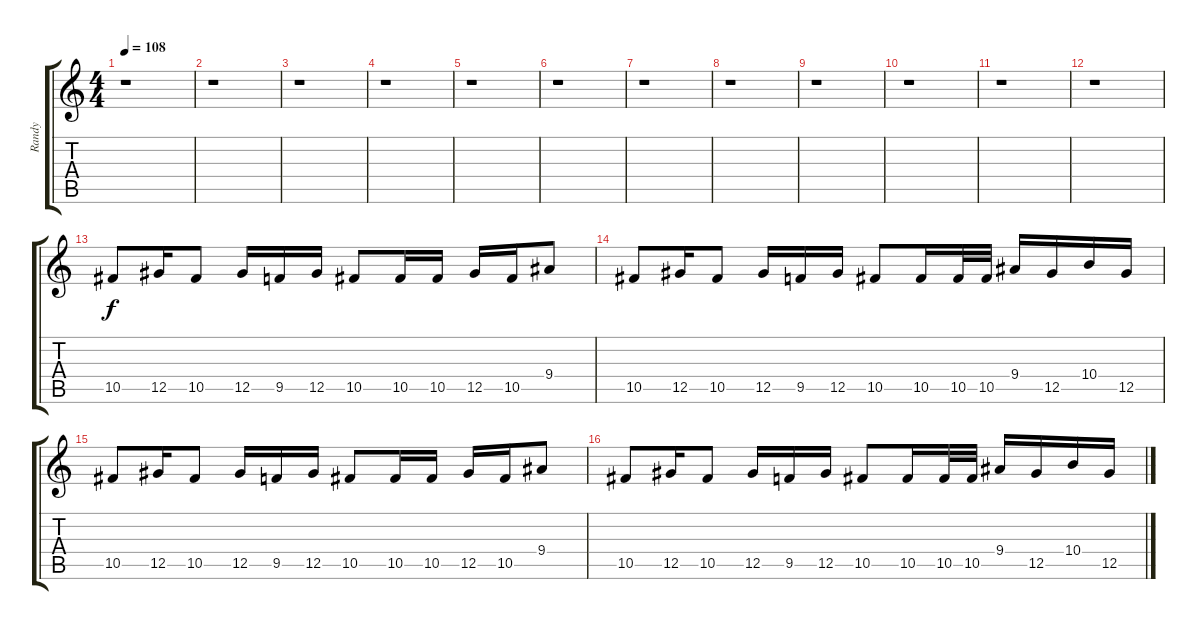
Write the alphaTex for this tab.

\track ("Randy" "Randy") {instrument distortionguitar}
\staff {score tabs}
\tuning (Eb4 Bb3 Gb3 Db3 Ab2 Eb2) {hide}
\ts (4 4)
\tempo 108
\clef g2
\ks c
r.1{dy f} |
r.1 |
r.1 |
r.1 |
r.1 |
r.1 |
r.1 |
r.1 |
r.1 |
r.1 |
r.1 |
r.1 |
10.5.8 12.5.16 10.5.8 12.5.16 9.5.16 12.5.16 10.5.8 10.5.16 10.5.16 12.5.16 10.5.16 9.4.8 |
10.5.8 12.5.16 10.5.8 12.5.16 9.5.16 12.5.16 10.5.8 10.5.16 10.5.32 10.5.32 9.4.16 12.5.16 10.4.16 12.5.16 |
10.5.8 12.5.16 10.5.8 12.5.16 9.5.16 12.5.16 10.5.8 10.5.16 10.5.16 12.5.16 10.5.16 9.4.8 |
10.5.8 12.5.16 10.5.8 12.5.16 9.5.16 12.5.16 10.5.8 10.5.16 10.5.32 10.5.32 9.4.16 12.5.16 10.4.16 12.5.16
